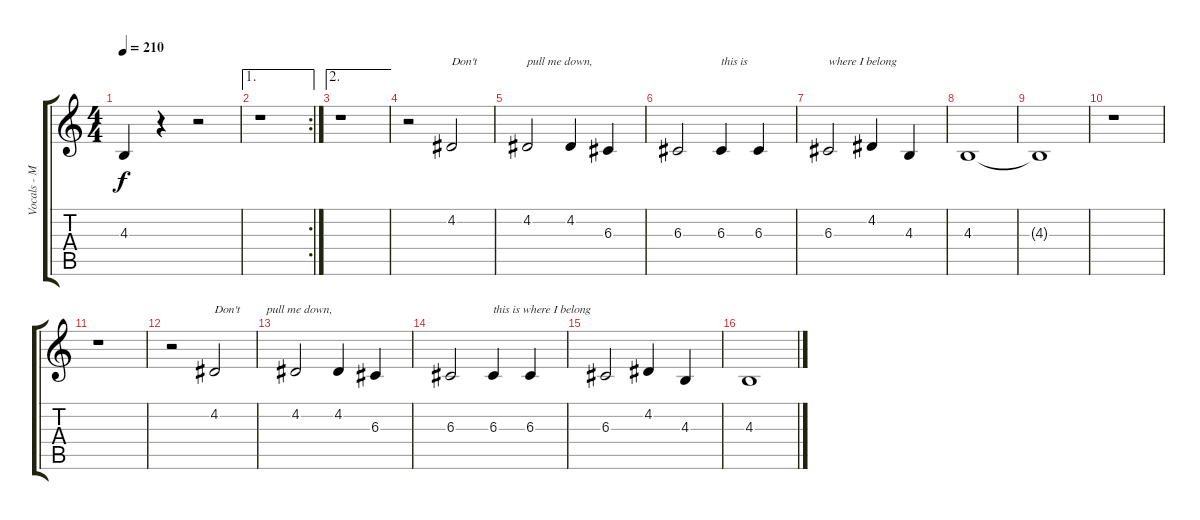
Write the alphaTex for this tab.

\track ("Vocals - Mark " "Vocals - M") {instrument sopranosax}
\staff {score tabs}
\tuning (E4 B3 G3 D3 A2 E2) {hide}
\ts (4 4)
\tempo 210
\clef g2
\ks c
4.3{t}.4{dy f} r.4 r.2 |
\ae 1
\rc 2
r.1 |
\ae 2
r.1 |
r.2 4.2.2{txt "Don't "} |
4.2.2{txt "pull me down, "} 4.2.4 6.3.4 |
6.3.2 6.3.4{txt "this is "} 6.3.4 |
6.3.2{txt "where I belong"} 4.2.4 4.3.4 |
4.3.1 |
4.3{t}.1 |
r.1 |
r.1 |
r.2 4.2.2{txt "Don't         pull me down, "} |
4.2.2 4.2.4 6.3.4 |
6.3.2 6.3.4{txt "this is where I belong"} 6.3.4 |
6.3.2 4.2.4 4.3.4 |
4.3.1
